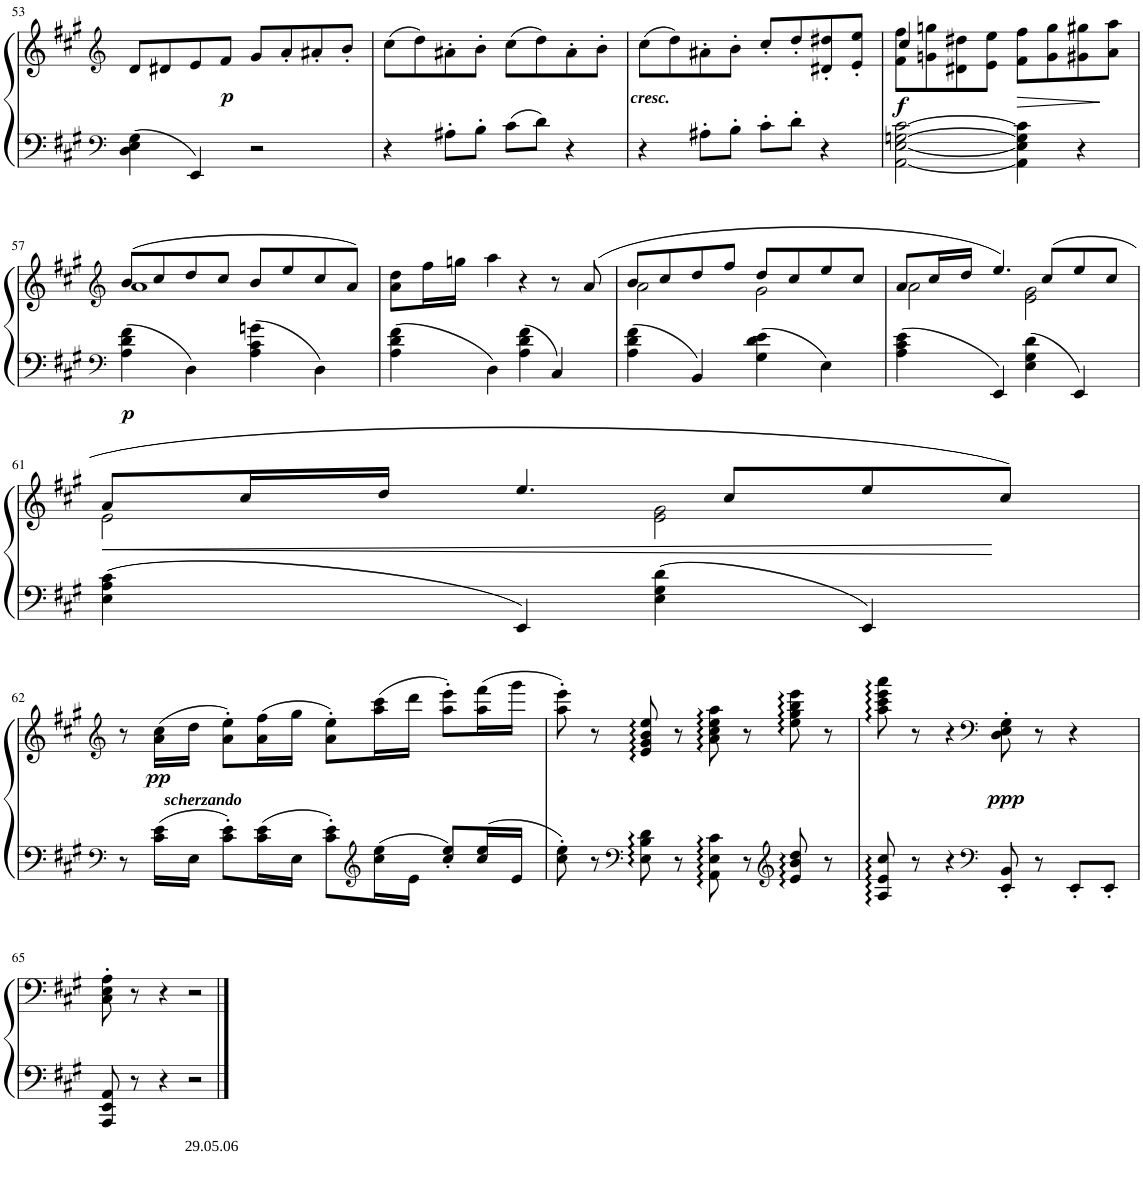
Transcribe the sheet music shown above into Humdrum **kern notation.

**kern	**kern	**dynam
*part1	*part1	*part1
*staff2	*staff1	*staff1/2
*I"unbenannt	*	*
!!LO:PB:g=z
*clefF4	*clefG2	*
*k[f#c#g#]	*k[f#c#g#]	*
*M4/4	*M4/4	*
=53	=53	=53
4D\ 4E\ 4G#\	8d/L	.
.	8d#X/	.
4EE/	8e/	.
!	!	!LO:DY:b
.	8f#/J	p
2r	8g#/L	.
.	8a'/	.
.	8a#X'/	.
.	8b'/J	.
=54	=54	=54
4r	(8cc#\L	.
.	8dd\)	.
8A#X'\L	8a#X'\	.
8B'\J	8b'\J	.
8c#\L	(8cc#\L	.
8d\J	8dd\)	.
4r	8a#'\	.
.	8b'\J	.
=55	=55	=55
!	!LO:TX:b:Bi:t=cresc.	!
4r	(8cc#\L	.
.	8dd\)	.
8A#X'\L	8a#X'\	.
8B'\J	8b'\J	.
8c#'\L	8cc#'/L	.
8d'\J	8dd'/	.
4r	8d#X/' 8dd#X/'	.
.	8e/' 8ee/'J	.
=56	=56	=56
*	*^	*
!	!	!	!LO:DY:b
[2AA\ [2E\ [2Gn\ [2c#\	4cc#/	8f#\ 8ff#\L	f
.	.	8gn\ 8ggn\	.
.	4ryy	8d#X\ 8dd#X\	.
.	.	8e\ 8ee\J	.
!	!	!	!LO:HP:b
4AA\] 4E\] 4G\] 4c#\]	8f#\ 8ff#\L	2ryy	>
.	8g\ 8gg\	.	.
4r	8g#X\ 8gg#X\	.	.
.	8a\ 8aa\J	.	]
!!LO:LB:g=z	!!
=57	=57	=57	=57
*clefF4	*clefG2	*	*
!	!	!	!LO:DY:b=2
4A\ 4d\ 4f#\	(8b/L	1a	p
.	8cc#/	.	.
4D\	8dd/	.	.
.	8cc#/J	.	.
4A\ 4c#\ 4gn\	8b/L	.	.
.	8ee/	.	.
4D\	8cc#/	.	.
.	8a/J)	.	.
*	*v	*v	*
=58	=58	=58
4A\ 4d\ 4f#\	8a\ 8dd\L	.
.	16ff#\L	.
.	16ggn\JJ	.
4D\	4aa\	.
4A\ 4d\ 4f#\	4r	.
4C#/	8r	.
.	(8a/	.
=59	=59	=59
*	*^	*
4A\ 4d\ 4f#\	8b/L	2a\	.
.	8cc#/	.	.
4BB/	8dd/	.	.
.	8ff#/J	.	.
4G#\ 4d\ 4e\	8dd/L	2g#\	.
.	8cc#/	.	.
4E\	8ee/	.	.
.	8cc#/J	.	.
=60	=60	=60	=60
4A\ 4c#\ 4e\	8a/L	2a\	.
.	16cc#/L	.	.
.	16dd/JJ	.	.
4EE/	4.ee/)	.	.
4E\ 4G#\ 4d\	.	2e\ 2g#\	.
.	(8cc#/L	.	.
4EE/	8ee/	.	.
.	8cc#/J	.	.
!!LO:LB:g=z	!!
=61	=61	=61	=61
!	!	!	!LO:HP:b
4E\ 4A\ 4c#\	8a/L	2e\	<
.	16cc#/L	.	.
.	16dd/JJ	.	.
4EE/	4.ee/	.	.
4E\ 4G#\ 4d\	.	2e\ 2g#\	.
.	8cc#/L	.	.
4EE/	8ee/	.	.
.	8cc#/J)	.	[
*	*v	*v	*
!!LO:LB:g=z
=62	=62	=62
*clefF4	*clefG2	*
8r	8r	.
!LO:TX:a:Bi:t=scherzando	!	!
!	!	!LO:DY:b
16c#\ 16e\LL	(16a\ 16cc#\LL	pp
16E\JJ	16dd\JJ	.
8c#\' 8e\'L	8a\' 8ee\'L)	.
16c#\ 16e\L	(16a\ 16ff#\L	.
16E\JJ	16gg#\JJ	.
8c#\' 8e\'L	8a\' 8ee\'L)	.
*clefG2	*	*
16cc#\ 16ee\L	(16aa\ 16ccc#\L	.
16e\JJ	16ddd\JJ	.
8cc#/' 8ee/'L	8aa\' 8eee\'L)	.
16cc#/ 16ee/L	(16aa\ 16fff#\L	.
16e/JJ	16ggg#\JJ	.
=63	=63	=63
8cc#\' 8ee\'	8aa\' 8eee\')	.
8r	8r	.
*clefF4	*	*
8E\ 8B\ 8d\	8e/ 8g#/ 8b/ 8ee/	.
8r	8r	.
8AA\ 8E\ 8c#\	8a\ 8cc#\ 8ee\ 8aa\	.
8r	8r	.
*clefG2	*	*
8e/ 8b/ 8dd/	8ee\ 8gg#\ 8bb\ 8eee\	.
8r	8r	.
=64	=64	=64
8A/ 8e/ 8cc#/	8aa\ 8ccc#\ 8eee\ 8aaa\	.
8r	8r	.
4r	4r	.
*clefF4	*clefF4	*
!	!	!LO:DY:b
8EE/' 8BB/'	8D\' 8E\' 8G#\'	ppp
8r	8r	.
8EE'/L	4r	.
8EE'/J	.	.
!!LO:LB:g=z
=65	=65	=65
8AAA/ 8EE/ 8AA/	8C#\' 8E\' 8A\'	.
8r	8r	.
4r	4r	.
!LO:TX:b:t=29.05.06	!	!
2r	2r	.
==	==	==
*-	*-	*-
